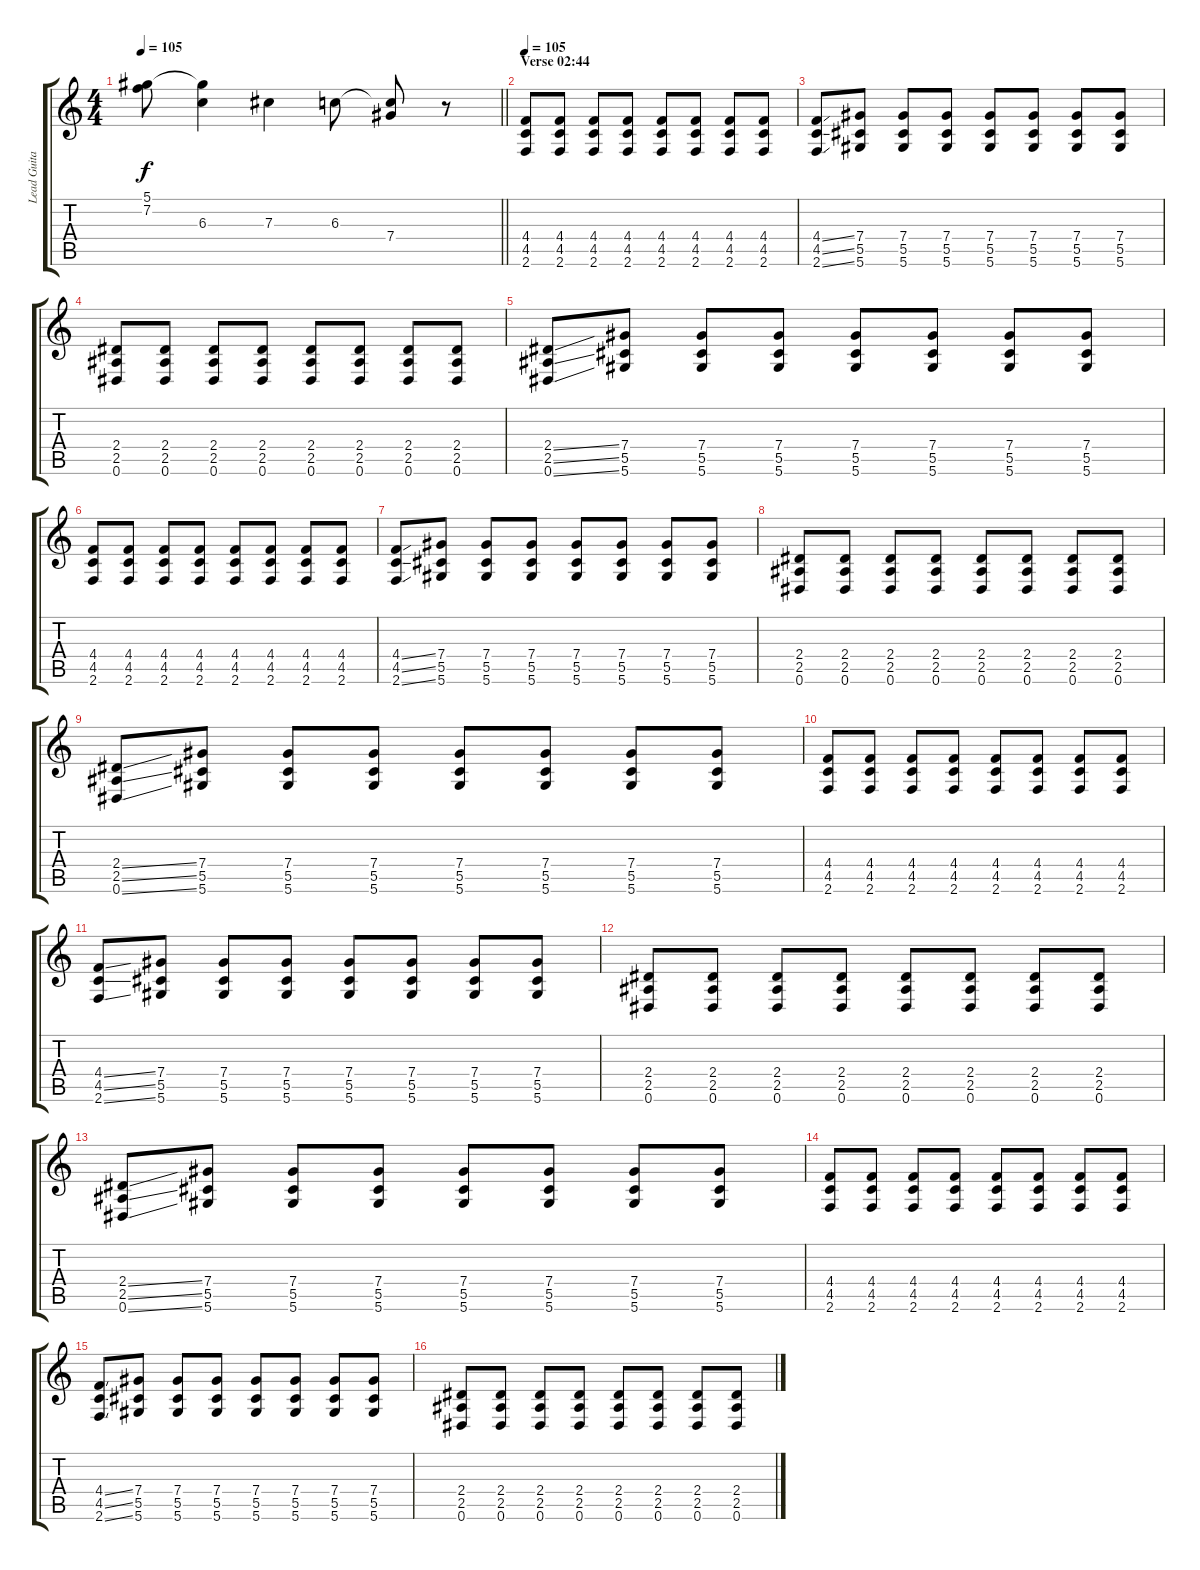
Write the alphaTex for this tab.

\track ("Lead Guitar" "Lead Guita") {instrument distortionguitar}
\staff {score tabs}
\tuning (Eb4 Bb3 Gb3 Db3 Ab2 Eb2) {hide}
\ts (4 4)
\tempo 105
\clef g2
\barLineRight lightlight
\ks c
(5.1{t} 7.2{t}).8{dy f} (5.1{t} 6.3).4 7.3.4 6.3.8 (6.3{t} 7.4).8 r.8 |
\section ("" "Verse 02:44")
\tempo 105
(4.4 4.5 2.6).8{instrument distortionguitar} (4.4 4.5 2.6).8 (4.4 4.5 2.6).8 (4.4 4.5 2.6).8 (4.4 4.5 2.6).8 (4.4 4.5 2.6).8 (4.4 4.5 2.6).8 (4.4 4.5 2.6).8 |
(4.4{ss} 4.5{ss} 2.6{ss}).8 (7.4 5.5 5.6).8 (7.4 5.5 5.6).8 (7.4 5.5 5.6).8 (7.4 5.5 5.6).8 (7.4 5.5 5.6).8 (7.4 5.5 5.6).8 (7.4 5.5 5.6).8 |
(2.4 2.5 0.6).8 (2.4 2.5 0.6).8 (2.4 2.5 0.6).8 (2.4 2.5 0.6).8 (2.4 2.5 0.6).8 (2.4 2.5 0.6).8 (2.4 2.5 0.6).8 (2.4 2.5 0.6).8 |
(2.4{ss} 2.5{ss} 0.6{ss}).8 (7.4 5.5 5.6).8 (7.4 5.5 5.6).8 (7.4 5.5 5.6).8 (7.4 5.5 5.6).8 (7.4 5.5 5.6).8 (7.4 5.5 5.6).8 (7.4 5.5 5.6).8 |
(4.4 4.5 2.6).8 (4.4 4.5 2.6).8 (4.4 4.5 2.6).8 (4.4 4.5 2.6).8 (4.4 4.5 2.6).8 (4.4 4.5 2.6).8 (4.4 4.5 2.6).8 (4.4 4.5 2.6).8 |
(4.4{ss} 4.5{ss} 2.6{ss}).8 (7.4 5.5 5.6).8 (7.4 5.5 5.6).8 (7.4 5.5 5.6).8 (7.4 5.5 5.6).8 (7.4 5.5 5.6).8 (7.4 5.5 5.6).8 (7.4 5.5 5.6).8 |
(2.4 2.5 0.6).8 (2.4 2.5 0.6).8 (2.4 2.5 0.6).8 (2.4 2.5 0.6).8 (2.4 2.5 0.6).8 (2.4 2.5 0.6).8 (2.4 2.5 0.6).8 (2.4 2.5 0.6).8 |
(2.4{ss} 2.5{ss} 0.6{ss}).8 (7.4 5.5 5.6).8 (7.4 5.5 5.6).8 (7.4 5.5 5.6).8 (7.4 5.5 5.6).8 (7.4 5.5 5.6).8 (7.4 5.5 5.6).8 (7.4 5.5 5.6).8 |
(4.4 4.5 2.6).8 (4.4 4.5 2.6).8 (4.4 4.5 2.6).8 (4.4 4.5 2.6).8 (4.4 4.5 2.6).8 (4.4 4.5 2.6).8 (4.4 4.5 2.6).8 (4.4 4.5 2.6).8 |
(4.4{ss} 4.5{ss} 2.6{ss}).8 (7.4 5.5 5.6).8 (7.4 5.5 5.6).8 (7.4 5.5 5.6).8 (7.4 5.5 5.6).8 (7.4 5.5 5.6).8 (7.4 5.5 5.6).8 (7.4 5.5 5.6).8 |
(2.4 2.5 0.6).8 (2.4 2.5 0.6).8 (2.4 2.5 0.6).8 (2.4 2.5 0.6).8 (2.4 2.5 0.6).8 (2.4 2.5 0.6).8 (2.4 2.5 0.6).8 (2.4 2.5 0.6).8 |
(2.4{ss} 2.5{ss} 0.6{ss}).8 (7.4 5.5 5.6).8 (7.4 5.5 5.6).8 (7.4 5.5 5.6).8 (7.4 5.5 5.6).8 (7.4 5.5 5.6).8 (7.4 5.5 5.6).8 (7.4 5.5 5.6).8 |
(4.4 4.5 2.6).8 (4.4 4.5 2.6).8 (4.4 4.5 2.6).8 (4.4 4.5 2.6).8 (4.4 4.5 2.6).8 (4.4 4.5 2.6).8 (4.4 4.5 2.6).8 (4.4 4.5 2.6).8 |
(4.4{ss} 4.5{ss} 2.6{ss}).8 (7.4 5.5 5.6).8 (7.4 5.5 5.6).8 (7.4 5.5 5.6).8 (7.4 5.5 5.6).8 (7.4 5.5 5.6).8 (7.4 5.5 5.6).8 (7.4 5.5 5.6).8 |
(2.4 2.5 0.6).8 (2.4 2.5 0.6).8 (2.4 2.5 0.6).8 (2.4 2.5 0.6).8 (2.4 2.5 0.6).8 (2.4 2.5 0.6).8 (2.4 2.5 0.6).8 (2.4 2.5 0.6).8
